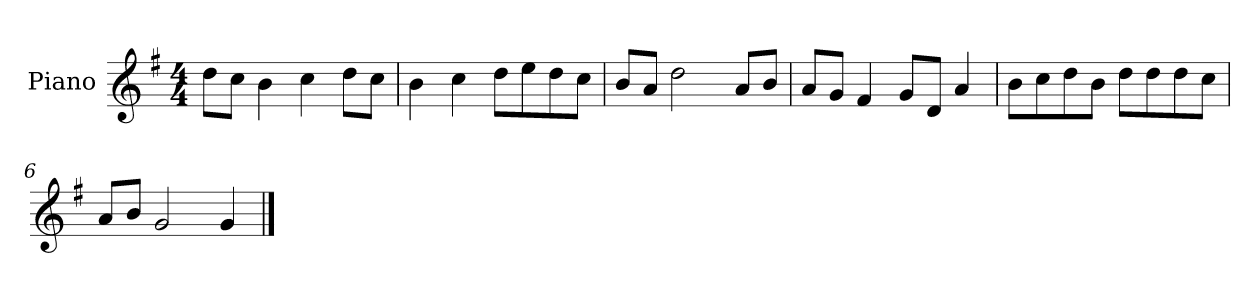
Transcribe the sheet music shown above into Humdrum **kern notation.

**kern
*part1
*staff1
*I"Piano
*I'P-no
*clefG2
*k[f#]
*M4/4
*MM90
=1
8dd\L
8cc\J
4b\
4cc\
8dd\L
8cc\J
=2
4b\
4cc\
8dd\L
8ee\
8dd\
8cc\J
=3
8b/L
8a/J
2dd\
8a/L
8b/J
=4
8a/L
8g/J
4f#/
8g/L
8d/J
4a/
=5
8b\L
8cc\
8dd\
8b\J
8dd\L
8dd\
8dd\
8cc\J
=6
8a/L
8b/J
2g/
4g/
==
*-
